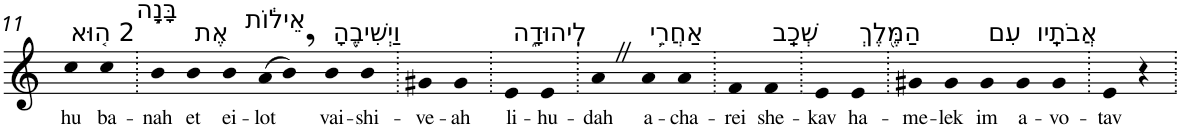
**kern	**text
*part1	*part1
*staff1	*staff1
*I"Piano	*
*I'Pno	*
!!LO:PB:g=z
*clefG2	*
*k[]	*
=11	=11
!LO:TX:a:t=2 ה֚וּא	!
!	!LO:LY:b
4cc	hu
!LO:TX:a:t=בָּנָ֣ה	!
!	!LO:LY:b
4cc	ba-
=12.	=12.
!	!LO:LY:b
4b	-nah
!LO:TX:a:t=אֶת	!
!	!LO:LY:b
4b	et
!LO:TX:a:t=אֵיל֔וֹת	!
!	!LO:LY:b
4b	ei-
!	!LO:LY:b
(>8a	-lot
8b,)	.
!LO:TX:a:t=וַיְשִׁיבֶ֖הָ	!
!	!LO:LY:b
4b	vai-
!	!LO:LY:b
4b	-shi-
=13.	=13.
!	!LO:LY:b
4g#X	-ve-
!	!LO:LY:b
4g#	-ah
=14.	=14.
!LO:TX:a:t=לִֽיהוּדָ֑ה	!
!	!LO:LY:b
4e	li-
!	!LO:LY:b
4e	-hu-
=15.	=15.
!	!LO:LY:b
4aZ	-dah
!LO:TX:a:t=אַחֲרֵ֥י	!
!	!LO:LY:b
4a	a-
!	!LO:LY:b
4a	-cha-
=16.	=16.
!	!LO:LY:b
4f	-rei
!LO:TX:a:t=שְׁכַֽב	!
!	!LO:LY:b
4f	she-
=17.	=17.
!	!LO:LY:b
4e	-kav
!LO:TX:a:t=הַמֶּ֖לֶךְ	!
!	!LO:LY:b
4e	ha-
=18.	=18.
!	!LO:LY:b
4g#X	-me-
!	!LO:LY:b
4g#	-lek
!LO:TX:a:t=עִם	!
!	!LO:LY:b
4g#	im
!LO:TX:a:t=אֲבֹתָֽיו	!
!	!LO:LY:b
4g#	a-
!	!LO:LY:b
4g#	-vo-
=19.	=19.
!	!LO:LY:b
4e	-tav
4r	.
=.	=.
*-	*-
